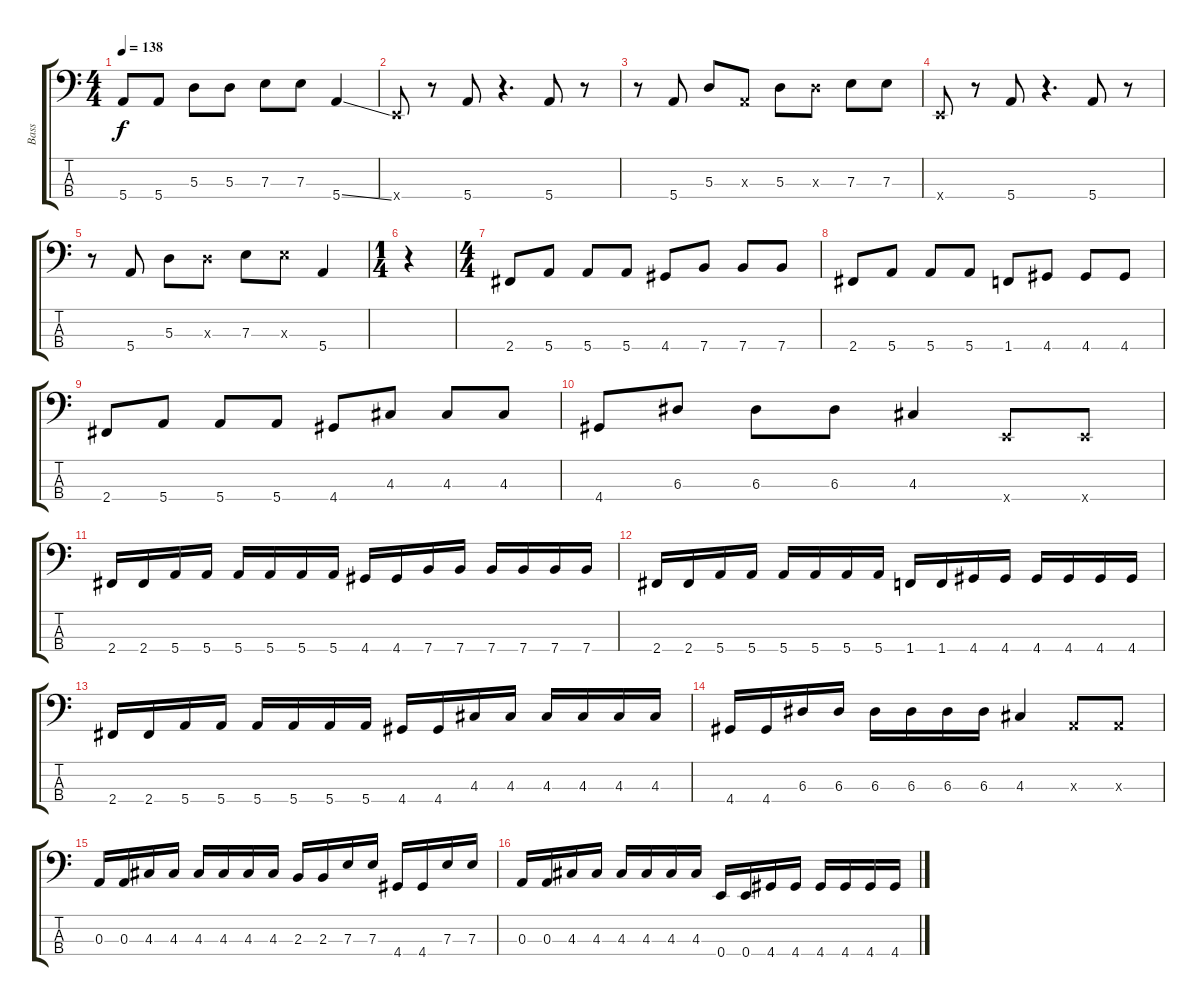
\track ("Bass" "Bass") {instrument electricbasspick}
\staff {score tabs}
\tuning (G2 D2 A1 E1) {hide}
\ts (4 4)
\tempo 138
\clef f4
\ks c
5.4.8{dy f} 5.4.8 5.3.8 5.3.8 7.3.8 7.3.8 5.4{ss}.4 |
0.4{x}.8 r.8 5.4.8 r.4{d} 5.4.8 r.8 |
r.8 5.4.8 5.3.8 0.3{x}.8 5.3.8 5.3{x}.8 7.3.8 7.3.8 |
0.4{x}.8 r.8 5.4.8 r.4{d} 5.4.8 r.8 |
r.8 5.4.8 5.3.8 5.3{x}.8 7.3.8 7.3{x}.8 5.4.4 |
\ts (1 4)
r.4 |
\ts (4 4)
2.4.8 5.4.8 5.4.8 5.4.8 4.4.8 7.4.8 7.4.8 7.4.8 |
2.4.8 5.4.8 5.4.8 5.4.8 1.4.8 4.4.8 4.4.8 4.4.8 |
2.4.8 5.4.8 5.4.8 5.4.8 4.4.8 4.3.8 4.3.8 4.3.8 |
4.4.8 6.3.8 6.3.8 6.3.8 4.3.4 0.4{x}.8 0.4{x}.8 |
2.4.16 2.4.16 5.4.16 5.4.16 5.4.16 5.4.16 5.4.16 5.4.16 4.4.16 4.4.16 7.4.16 7.4.16 7.4.16 7.4.16 7.4.16 7.4.16 |
2.4.16 2.4.16 5.4.16 5.4.16 5.4.16 5.4.16 5.4.16 5.4.16 1.4.16 1.4.16 4.4.16 4.4.16 4.4.16 4.4.16 4.4.16 4.4.16 |
2.4.16 2.4.16 5.4.16 5.4.16 5.4.16 5.4.16 5.4.16 5.4.16 4.4.16 4.4.16 4.3.16 4.3.16 4.3.16 4.3.16 4.3.16 4.3.16 |
4.4.16 4.4.16 6.3.16 6.3.16 6.3.16 6.3.16 6.3.16 6.3.16 4.3.4 0.3{x}.8 0.3{x}.8 |
0.3.16 0.3.16 4.3.16 4.3.16 4.3.16 4.3.16 4.3.16 4.3.16 2.3.16 2.3.16 7.3.16 7.3.16 4.4.16 4.4.16 7.3.16 7.3.16 |
0.3.16 0.3.16 4.3.16 4.3.16 4.3.16 4.3.16 4.3.16 4.3.16 0.4.16 0.4.16 4.4.16 4.4.16 4.4.16 4.4.16 4.4.16 4.4.16
